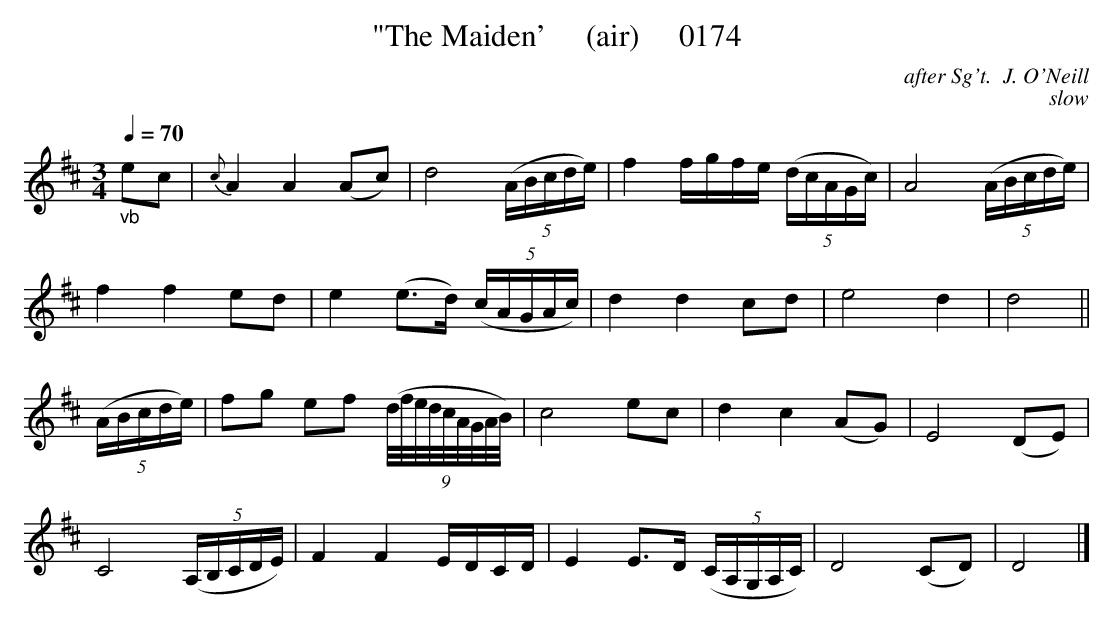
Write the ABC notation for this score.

X:1
T:"The Maiden'     (air)     0174
C:after Sg't.  J. O'Neill
C:slow
Q:1/4=70
M:3/4
L:1/8
K:D
"_vb"ec|{c}A2 A2(Ac)|d4(5(A/2B/2c/2d/2e/2)|f2f/2g/2f/2e/2 (5(d/2c/2A/2G/2c/2)|A4(5(A/2B/2c/2d/2e/2)|
f2f2ed|e2(e3/2d/2) (5(c/2A/2G/2A/2c/2)|d2d2cd|e4d2|d4||
(5(A/2B/2c/2d/2e/2)|fg ef (9(d/4f/4e/4d/4c/4A/4G/4A/4B/4)|c4ec|d2c2(AG)|E4(DE)|
C4(5(A,/2B,/2C/2D/2E/2)|F2F2E/2D/2C/2D/2|E2E3/2D/2 (5(C/2A,/2G,/2A,/2C/2)|D4(CD)|D4|]
